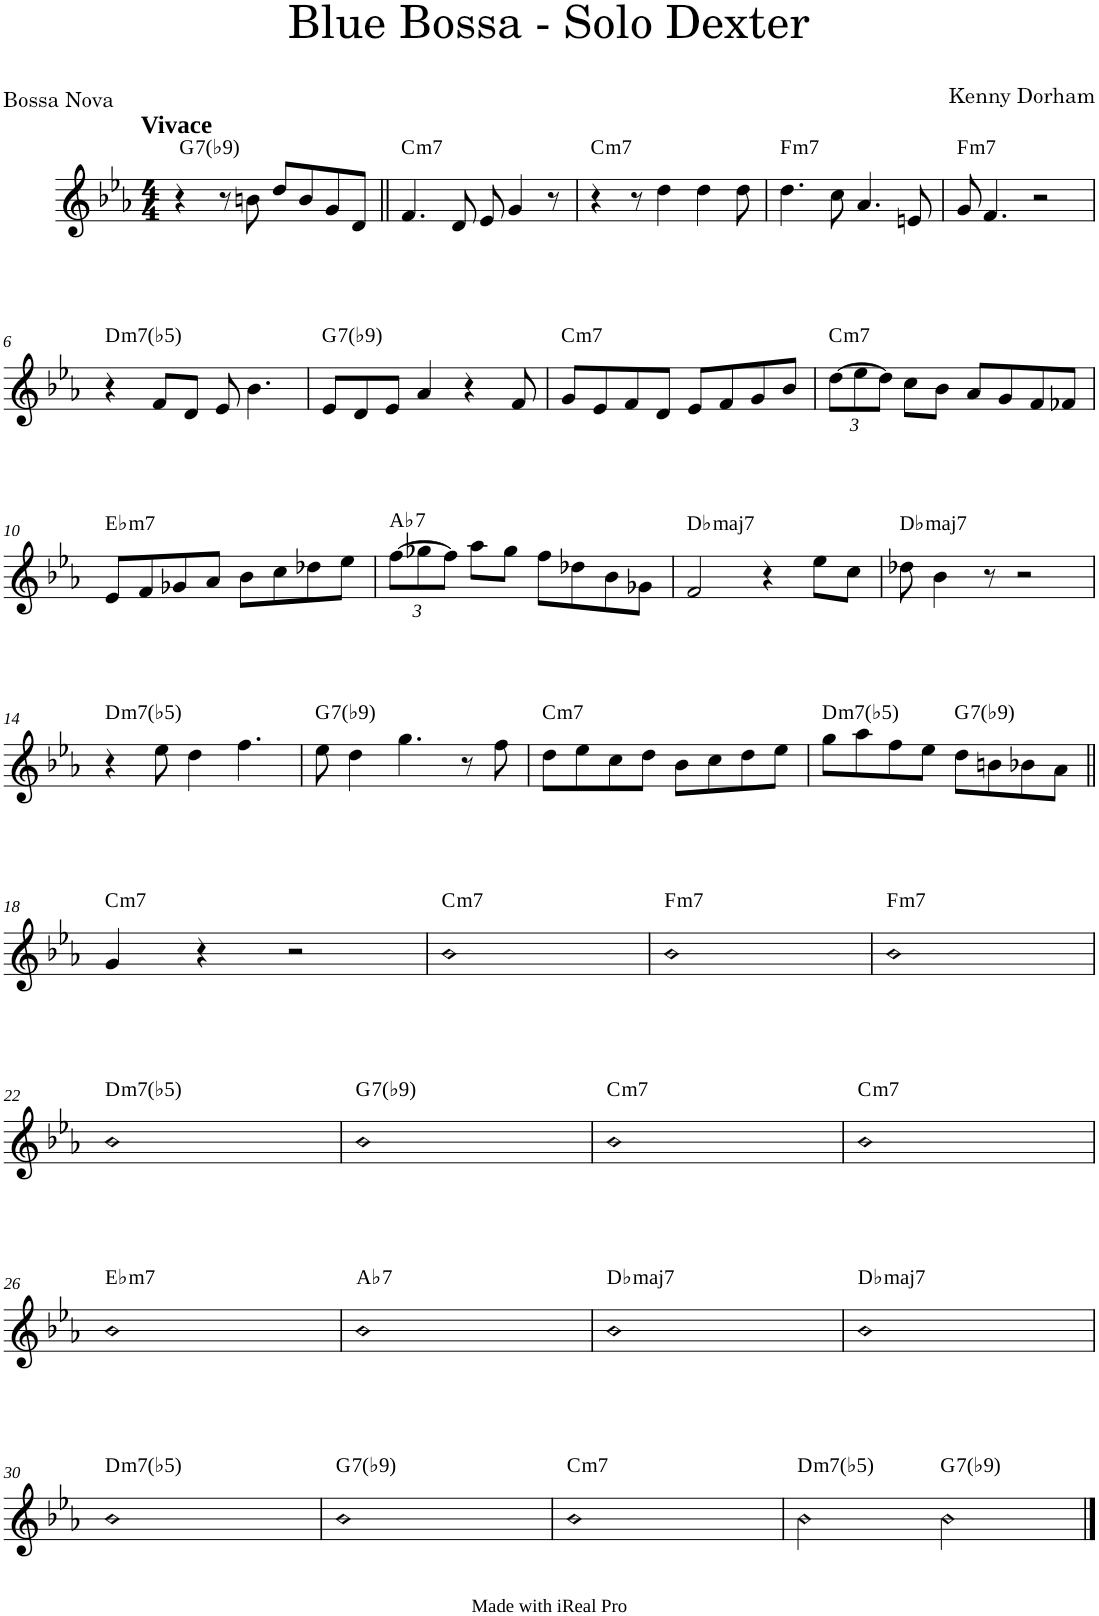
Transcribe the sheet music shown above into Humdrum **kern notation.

**kern	**harte
*part1	*part1
*staff1	*
*I"Lead sheet	*
*clefG2	*
*k[b-e-a-]	*
*M4/4	*
=1	=1
!LO:TX:a:B:t=Vivace	!LO:H:kt=7
4r	G:7(b9)
8r	.
8bn\	.
8dd/L	.
8b/	.
8g/	.
8d/J	.
=2||	=2||
!	!LO:H:kt=m7
4.f/	C:min7
8d/	.
8e-/	.
4g/	.
8r	.
=3	=3
!	!LO:H:kt=m7
4r	C:min7
8r	.
4dd\	.
4dd\	.
8dd\	.
=4	=4
!	!LO:H:kt=m7
4.dd\	F:min7
8cc\	.
4.a-/	.
8en/	.
=5	=5
!	!LO:H:kt=m7
8g/	F:min7
4.f/	.
2r	.
!!LO:LB:g=z
=6	=6
!	!LO:H:kt=m7(b5)
4r	D:hdim7
8f/L	.
8d/J	.
8e-/	.
4.b-\	.
=7	=7
!	!LO:H:kt=7
8e-/L	G:7(b9)
8d/	.
8e-/J	.
4a-/	.
4r	.
8f/	.
=8	=8
!	!LO:H:kt=m7
8g/L	C:min7
8e-/	.
8f/	.
8d/J	.
8e-/L	.
8f/	.
8g/	.
8b-/J	.
=9	=9
*Xbrackettup	*
!	!LO:H:kt=m7
[12dd\L	C:min7
12ee-\	.
12dd\J]	.
8cc\L	.
8b-\J	.
8a-/L	.
8g/	.
8f/	.
8f-X/J	.
!!LO:LB:g=z
=10	=10
!	!LO:H:kt=m7
8e-/L	Eb:min7
8f/	.
8g-X/	.
8a-/J	.
8b-\L	.
8cc\	.
8dd-X\	.
8ee-\J	.
=11	=11
!	!LO:H:kt=7
[12ff\L	Ab:7
12gg-X\	.
12ff\J]	.
8aa-\L	.
8gg-\J	.
8ff\L	.
8dd-X\	.
8b-\	.
8g-X\J	.
=12	=12
!	!LO:H:kt=maj7
2f/	Db:maj7
4r	.
8ee-\L	.
8cc\J	.
=13	=13
!	!LO:H:kt=maj7
8dd-X\	Db:maj7
4b-\	.
8r	.
2r	.
!!LO:LB:g=z
=14	=14
!	!LO:H:kt=m7(b5)
4r	D:hdim7
8ee-\	.
4dd\	.
4.ff\	.
=15	=15
!	!LO:H:kt=7
8ee-\	G:7(b9)
4dd\	.
4.gg\	.
8r	.
8ff\	.
=16	=16
!	!LO:H:kt=m7
8dd\L	C:min7
8ee-\	.
8cc\	.
8dd\J	.
8b-\L	.
8cc\	.
8dd\	.
8ee-\J	.
=17	=17
!	!LO:H:kt=m7(b5)
8gg\L	D:hdim7
8aa-\	.
8ff\	.
8ee-\J	.
!	!LO:H:kt=7
8dd\L	G:7(b9)
8bn\	.
8b-X\	.
8a-\J	.
!!LO:LB:g=z
=18||	=18||
!	!LO:H:kt=m7
4g/	C:min7
4r	.
2r	.
=19	=19
!LO:N:head=diamond	!LO:H:kt=m7
1b-	C:min7
=20	=20
!LO:N:head=diamond	!LO:H:kt=m7
1b-	F:min7
=21	=21
!LO:N:head=diamond	!LO:H:kt=m7
1b-	F:min7
!!LO:LB:g=z
=22	=22
!LO:N:head=diamond	!LO:H:kt=m7(b5)
1b-	D:hdim7
=23	=23
!LO:N:head=diamond	!LO:H:kt=7
1b-	G:7(b9)
=24	=24
!LO:N:head=diamond	!LO:H:kt=m7
1b-	C:min7
=25	=25
!LO:N:head=diamond	!LO:H:kt=m7
1b-	C:min7
!!LO:LB:g=z
=26	=26
!LO:N:head=diamond	!LO:H:kt=m7
1b-	Eb:min7
=27	=27
!LO:N:head=diamond	!LO:H:kt=7
1b-	Ab:7
=28	=28
!LO:N:head=diamond	!LO:H:kt=maj7
1b-	Db:maj7
=29	=29
!LO:N:head=diamond	!LO:H:kt=maj7
1b-	Db:maj7
!!LO:LB:g=z
=30	=30
!LO:N:head=diamond	!LO:H:kt=m7(b5)
1b-	D:hdim7
=31	=31
!LO:N:head=diamond	!LO:H:kt=7
1b-	G:7(b9)
=32	=32
!LO:N:head=diamond	!LO:H:kt=m7
1b-	C:min7
=33	=33
!LO:N:head=diamond	!LO:H:kt=m7(b5)
2b-\	D:hdim7
!LO:N:head=diamond	!LO:H:kt=7
2b-\	G:7(b9)
==	==
*-	*-
